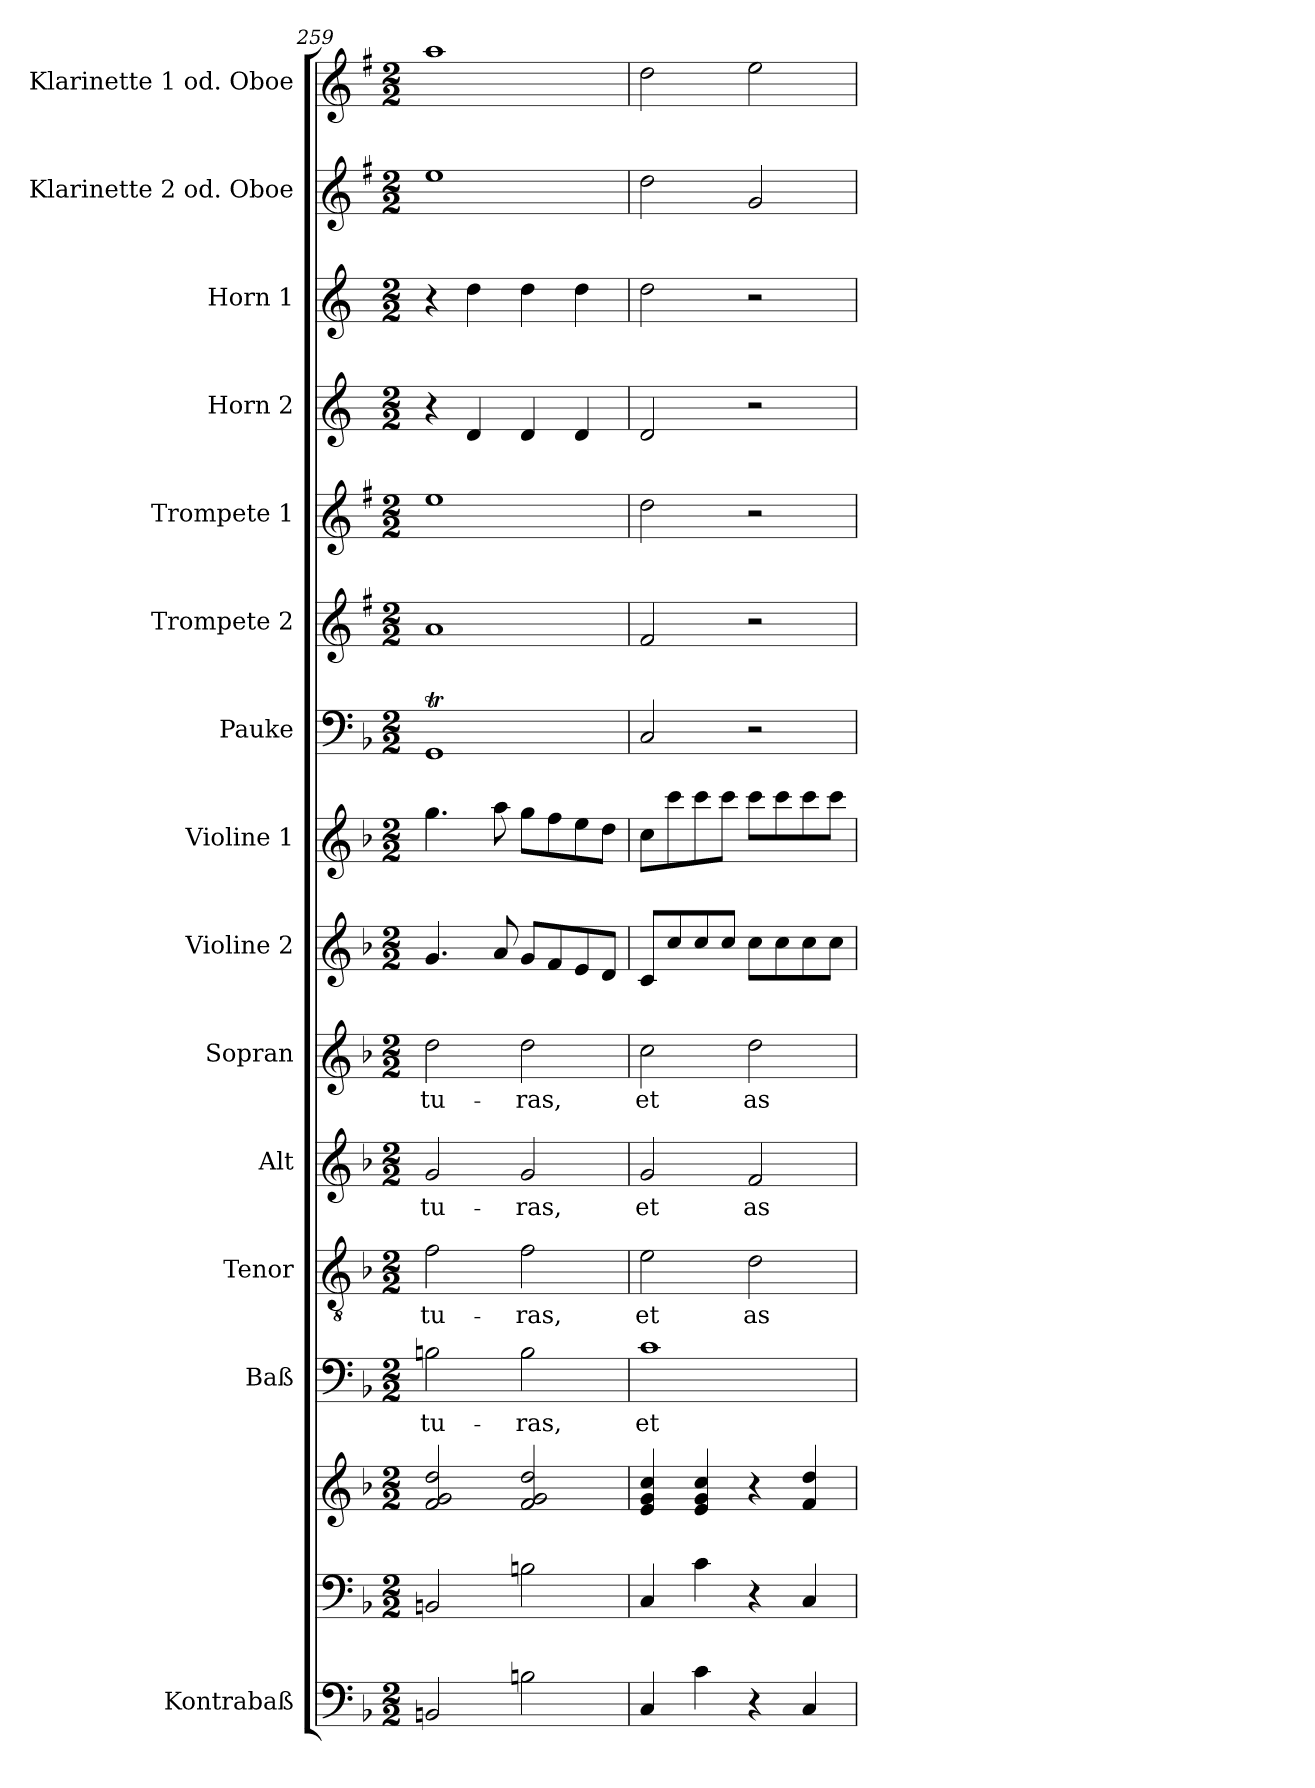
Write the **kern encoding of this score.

**kern	**kern	**kern	**kern	**text	**kern	**text	**kern	**text	**kern	**text	**kern	**kern	**kern	**kern	**kern	**kern	**kern	**kern	**kern
*part15	*part14	*part14	*part13	*part13	*part12	*part12	*part11	*part11	*part10	*part10	*part9	*part8	*part7	*part6	*part5	*part4	*part3	*part2	*part1
*staff16	*staff15	*staff14	*staff13	*staff13	*staff12	*staff12	*staff11	*staff11	*staff10	*staff10	*staff9	*staff8	*staff7	*staff6	*staff5	*staff4	*staff3	*staff2	*staff1
*I"Kontrabaß	*	*	*I"Baß	*	*I"Tenor	*	*I"Alt	*	*I"Sopran	*	*I"Violine 2	*I"Violine 1	*I"Pauke	*I"Trompete 2	*I"Trompete 1	*I"Horn 2	*I"Horn 1	*I"Klarinette 2 od. Oboe	*I"Klarinette 1 od. Oboe
*	*	*	*	*	*	*	*	*	*	*	*	*	*	*I'Tpt	*I'Tpt	*I'Hn	*I'Hn	*	*
*clefF4	*clefF4	*clefG2	*clefF4	*	*clefGv2	*	*clefG2	*	*clefG2	*	*clefG2	*clefG2	*clefF4	*clefG2	*clefG2	*clefG2	*clefG2	*clefG2	*clefG2
*ITrd7c12	*	*	*	*	*	*	*	*	*	*	*	*	*	*ITrd1c2	*ITrd1c2	*ITrd4c7	*ITrd4c7	*ITrd1c2	*ITrd1c2
*k[b-]	*k[b-]	*k[b-]	*k[b-]	*	*k[b-]	*	*k[b-]	*	*k[b-]	*	*k[b-]	*k[b-]	*k[b-]	*k[b-]	*k[b-]	*k[b-]	*k[b-]	*k[b-]	*k[b-]
*F:	*F:	*F:	*F:	*	*F:	*	*F:	*	*F:	*	*F:	*F:	*F:	*F:	*F:	*F:	*F:	*F:	*F:
*M2/2	*M2/2	*M2/2	*M2/2	*	*M2/2	*	*M2/2	*	*M2/2	*	*M2/2	*M2/2	*M2/2	*M2/2	*M2/2	*M2/2	*M2/2	*M2/2	*M2/2
=259	=259	=259	=259	=259	=259	=259	=259	=259	=259	=259	=259	=259	=259	=259	=259	=259	=259	=259	=259
!	!	!	!	!LO:LY:b	!	!LO:LY:b	!	!LO:LY:b	!	!LO:LY:b	!	!	!	!	!	!	!	!	!
2BBBn/	2BBn/	2f/ 2g/ 2dd/	2Bn\	-tu-	2f\	-tu-	2g/	-tu-	2dd\	-tu-	4.g/	4.gg\	1GGT	1g	1dd	4r	4r	1dd	1gg
.	.	.	.	.	.	.	.	.	.	.	.	.	.	.	.	4G/	4g\	.	.
.	.	.	.	.	.	.	.	.	.	.	8a/	8aa\	.	.	.	.	.	.	.
!	!	!	!	!LO:LY:b	!	!LO:LY:b	!	!LO:LY:b	!	!LO:LY:b	!	!	!	!	!	!	!	!	!
2BBn\	2Bn\	2f/ 2g/ 2dd/	2B\	-ras,	2f\	-ras,	2g/	-ras,	2dd\	-ras,	8g/L	8gg\L	.	.	.	4G/	4g\	.	.
.	.	.	.	.	.	.	.	.	.	.	8f/	8ff\	.	.	.	.	.	.	.
.	.	.	.	.	.	.	.	.	.	.	8e/	8ee\	.	.	.	4G/	4g\	.	.
.	.	.	.	.	.	.	.	.	.	.	8d/J	8dd\J	.	.	.	.	.	.	.
=260	=260	=260	=260	=260	=260	=260	=260	=260	=260	=260	=260	=260	=260	=260	=260	=260	=260	=260	=260
!	!	!	!	!LO:LY:b	!	!LO:LY:b	!	!LO:LY:b	!	!LO:LY:b	!	!	!	!	!	!	!	!	!
4CC/	4C/	4e/ 4g/ 4cc/	1c	et	2e\	et	2g/	et	2cc\	et	8c/L	8cc\L	2C/	2e/	2cc\	2G/	2g\	2cc\	2cc\
.	.	.	.	.	.	.	.	.	.	.	8cc/	8ccc\	.	.	.	.	.	.	.
4C\	4c\	4e/ 4g/ 4cc/	.	.	.	.	.	.	.	.	8cc/	8ccc\	.	.	.	.	.	.	.
.	.	.	.	.	.	.	.	.	.	.	8cc/J	8ccc\J	.	.	.	.	.	.	.
!	!	!	!	!	!	!LO:LY:b	!	!LO:LY:b	!	!LO:LY:b	!	!	!	!	!	!	!	!	!
4r	4r	4r	.	.	2d\	as-	2f/	as-	2dd\	as-	8cc\L	8ccc\L	2r	2r	2r	2r	2r	2f/	2dd\
.	.	.	.	.	.	.	.	.	.	.	8cc\	8ccc\	.	.	.	.	.	.	.
4CC/	4C/	4f/ 4dd/	.	.	.	.	.	.	.	.	8cc\	8ccc\	.	.	.	.	.	.	.
.	.	.	.	.	.	.	.	.	.	.	8cc\J	8ccc\J	.	.	.	.	.	.	.
=	=	=	=	=	=	=	=	=	=	=	=	=	=	=	=	=	=	=	=
*-	*-	*-	*-	*-	*-	*-	*-	*-	*-	*-	*-	*-	*-	*-	*-	*-	*-	*-	*-
